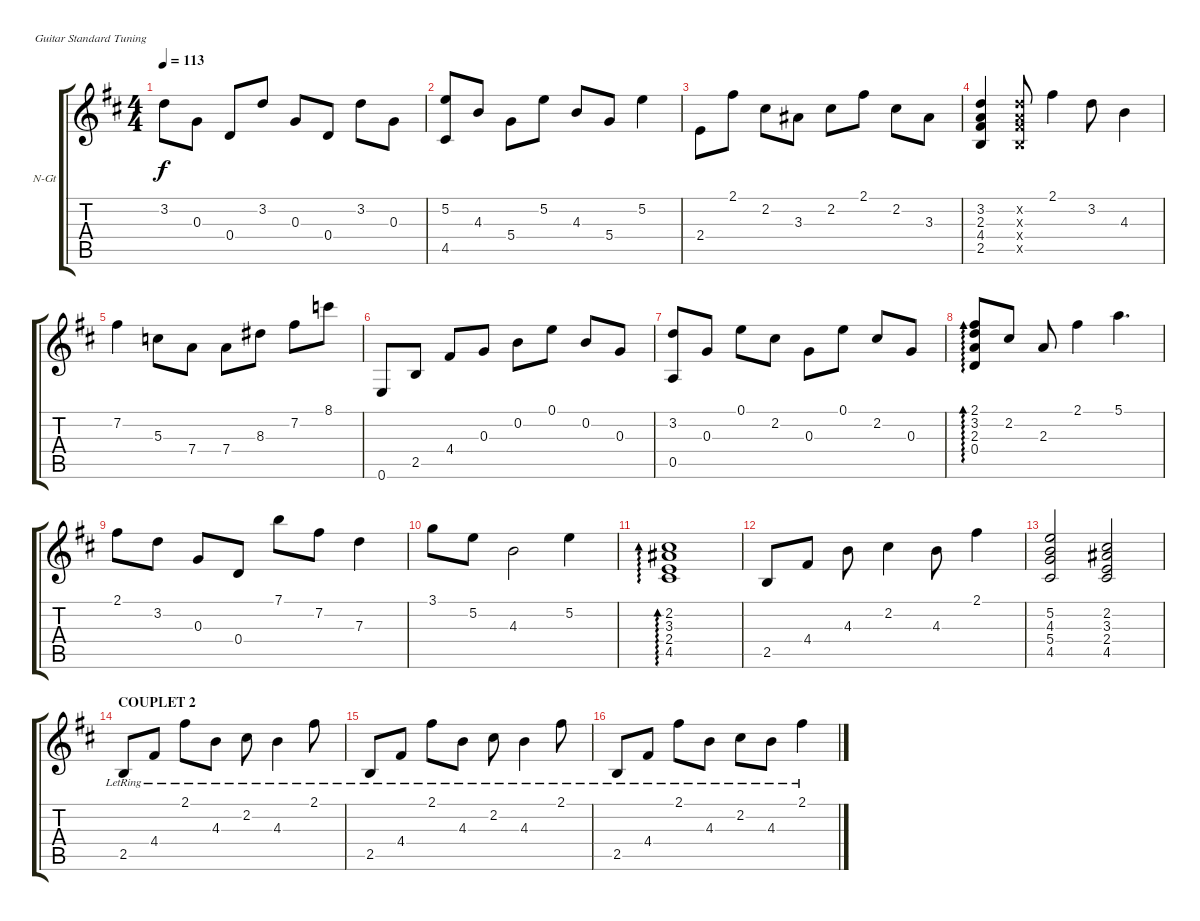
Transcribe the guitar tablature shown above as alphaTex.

\defaultSystemsLayout 4
\bracketExtendMode groupsimilarinstruments
\firstSystemTrackNameOrientation horizontal
\otherSystemsTrackNameOrientation horizontal
\track ("Nylon Guitar" "N-Gt") {instrument acousticguitarnylon}
\staff {score tabs}
\tuning (E4 B3 G3 D3 A2 E2)
\ts (4 4)
\tempo 113
\clef g2
\ks bminor
3.2.8{dy f} 0.3.8 0.4.8 3.2.8 0.3.8 0.4.8 3.2.8 0.3.8 |
(4.5 5.2).8 4.3.8 5.4.8 5.2.8 4.3.8 5.4.8 5.2.4 |
2.4.8 2.1.8 2.2.8 3.3.8 2.2.8 2.1.8 2.2.8 3.3.8 |
(2.5 4.4 2.3 3.2).4 (2.5{x} 4.4{x} 2.3{x} 3.2{x}).8 2.1.4 3.2.8 4.3.4 |
7.2.4 5.3.8 7.4.8 7.4.8 8.3.8 7.2.8 8.1.8 |
0.6.8 2.5.8 4.4.8 0.3.8 0.2.8 0.1.8 0.2.8 0.3.8 |
(0.5 3.2).8 0.3.8 0.1.8 2.2.8 0.3.8 0.1.8 2.2.8 0.3.8 |
(0.4 2.3 3.2 2.1).8{ad 0} 2.2.8 2.3.8 2.1.4 5.1.4{d} |
2.1.8 3.2.8 0.3.8 0.4.8 7.1.8 7.2.8 7.3.4 |
3.1.8 5.2.8 4.3.2 5.2.4 |
(4.5 2.4 3.3 2.2).1{ad 0} |
2.5.8 4.4.8 4.3.8 2.2.4 4.3.8 2.1.4 |
(4.5 5.4 4.3 5.2).2 (4.5 2.4 3.3 2.2).2 |
\section ("" "COUPLET 2")
2.5{lr}.8 4.4{lr}.8 2.1{lr}.8 4.3{lr}.8 2.2{lr}.8 4.3{lr}.4 2.1{lr}.8 |
2.5{lr}.8 4.4{lr}.8 2.1{lr}.8 4.3{lr}.8 2.2{lr}.8 4.3{lr}.4 2.1{lr}.8 |
2.5{lr}.8 4.4{lr}.8 2.1{lr}.8 4.3{lr}.8 2.2{lr}.8 4.3{lr}.8 2.1{lr}.4
